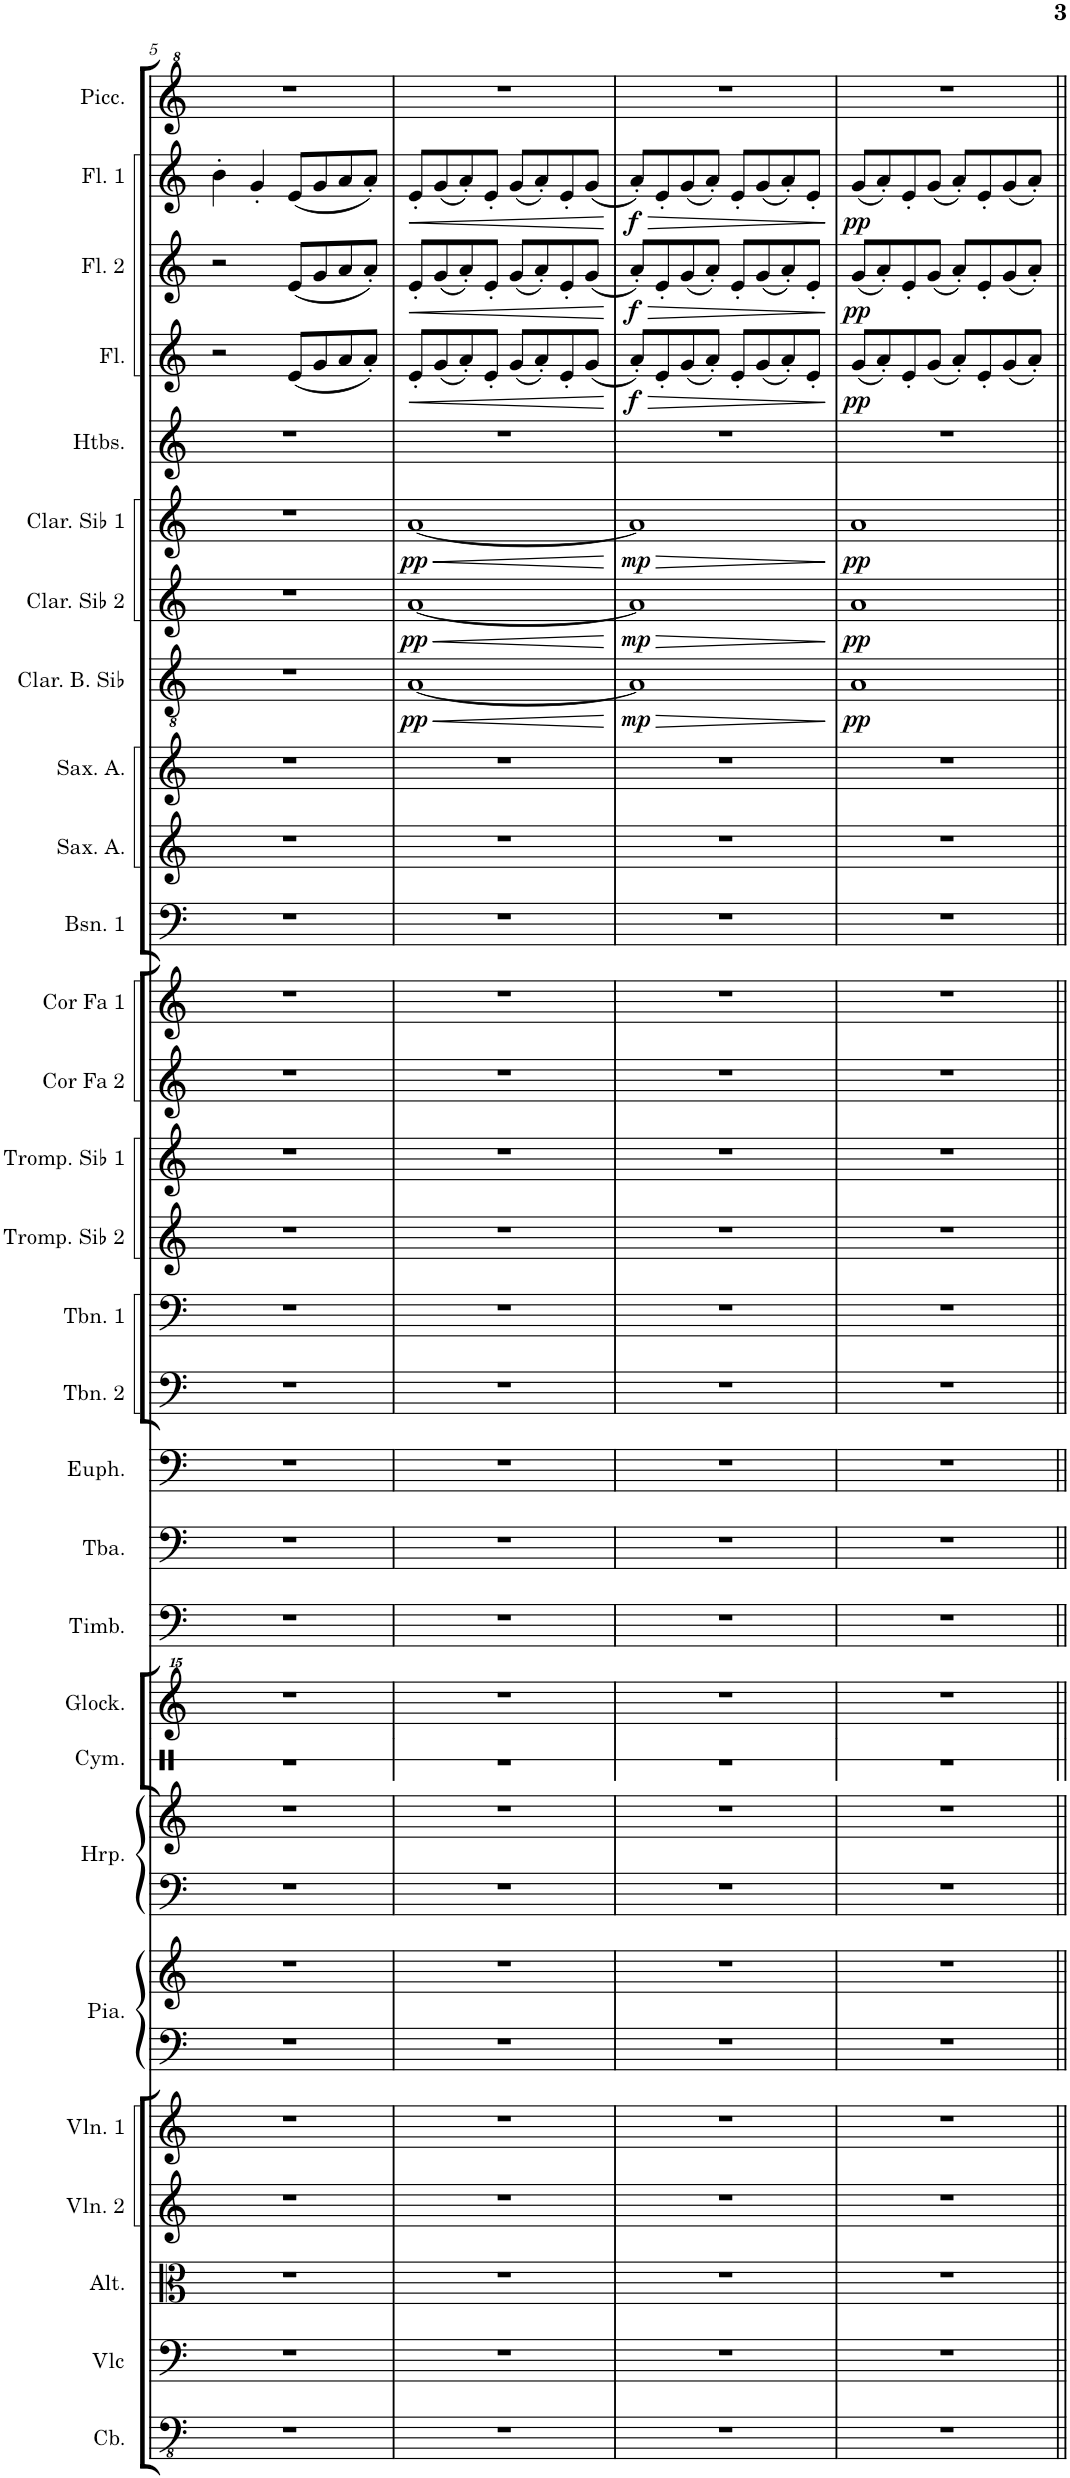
**kern	**kern	**kern	**kern	**kern	**kern	**kern	**kern	**kern	**kern	**kern	**kern	**kern	**kern	**kern	**kern	**kern	**kern	**kern	**kern	**kern	**kern	**kern	**kern	**dynam	**kern	**dynam	**kern	**dynam	**kern	**kern	**dynam	**kern	**dynam	**kern	**dynam	**kern
*part29	*part28	*part27	*part26	*part25	*part24	*part24	*part23	*part23	*part22	*part21	*part20	*part19	*part18	*part17	*part16	*part15	*part14	*part13	*part12	*part11	*part10	*part9	*part8	*part8	*part7	*part7	*part6	*part6	*part5	*part4	*part4	*part3	*part3	*part2	*part2	*part1
*staff31	*staff30	*staff29	*staff28	*staff27	*staff26	*staff25	*staff24	*staff23	*staff22	*staff21	*staff20	*staff19	*staff18	*staff17	*staff16	*staff15	*staff14	*staff13	*staff12	*staff11	*staff10	*staff9	*staff8	*staff8	*staff7	*staff7	*staff6	*staff6	*staff5	*staff4	*staff4	*staff3	*staff3	*staff2	*staff2	*staff1
*I"Contrebasse	*I"Violoncelle	*I"Alto	*I"Violon 2	*I"Violon 1	*I"Piano	*	*I"Harpe	*	*I"Cymbale	*I"Glockenspiel	*I"Timbales	*I"Tuba	*I"Euphonium	*I"Trombone 2	*I"Trombone 1	*I"Trompette en Sib 2	*I"Trompette en Sib 1	*I"Cor en Fa 2	*I"Cor en Fa 1	*I"Basson 1	*I"Saxophone Alto	*I"Saxophone Alto	*I"Clarinette Basse en Sib	*	*I"Clarinette en Sib 2	*	*I"Clarinette en Sib 1	*	*I"Hautbois	*I"Flûte 3	*	*I"Flûte 2	*	*I"Flûte 1	*	*I"Piccolo
*I'Cb.	*I'Vlc	*I'Alt.	*I'Vln. 2	*I'Vln. 1	*I'Pia.	*	*I'Hrp.	*	*I'Cym.	*I'Glock.	*I'Timb.	*I'Tba.	*I'Euph.	*I'Tbn. 2	*I'Tbn. 1	*I'Tromp. Sib 2	*I'Tromp. Sib 1	*I'Cor Fa 2	*I'Cor Fa 1	*I'Bsn. 1	*I'Sax. A.	*I'Sax. A.	*I'Clar. B. Sib	*	*I'Clar. Sib 2	*	*I'Clar. Sib 1	*	*I'Htbs.	*I'Fl.	*	*I'Fl. 2	*	*I'Fl. 1	*	*I'Picc.
!!LO:PB:g=z
*clefFv4	*clefF4	*clefC3	*clefG2	*clefG2	*clefF4	*clefG2	*clefF4	*clefG2	*clefX	*clefG^^2	*clefF4	*clefF4	*clefF4	*clefF4	*clefF4	*clefG2	*clefG2	*clefG2	*clefG2	*clefF4	*clefG2	*clefG2	*clefGv2	*	*clefG2	*	*clefG2	*	*clefG2	*clefG2	*	*clefG2	*	*clefG2	*	*clefG^2
*ITrd7c12	*	*	*	*	*	*	*	*	*	*	*	*	*	*	*	*ITrd1c2	*ITrd1c2	*ITrd4c7	*ITrd4c7	*	*ITrd5c9	*ITrd5c9	*ITrd8c14	*	*ITrd1c2	*	*ITrd1c2	*	*	*	*	*	*	*	*	*ITrd-7c-12
*k[]	*k[]	*k[]	*k[]	*k[]	*k[]	*k[]	*k[]	*k[]	*k[]	*k[]	*k[]	*k[]	*k[]	*k[]	*k[]	*k[]	*k[]	*k[]	*k[]	*k[]	*k[]	*k[]	*k[]	*	*k[]	*	*k[]	*	*k[]	*k[]	*	*k[]	*	*k[]	*	*k[]
*M4/4	*M4/4	*M4/4	*M4/4	*M4/4	*M4/4	*M4/4	*M4/4	*M4/4	*M4/4	*M4/4	*M4/4	*M4/4	*M4/4	*M4/4	*M4/4	*M4/4	*M4/4	*M4/4	*M4/4	*M4/4	*M4/4	*M4/4	*M4/4	*	*M4/4	*	*M4/4	*	*M4/4	*M4/4	*	*M4/4	*	*M4/4	*	*M4/4
*met(c)	*met(c)	*met(c)	*met(c)	*met(c)	*met(c)	*met(c)	*met(c)	*met(c)	*met(c)	*met(c)	*met(c)	*met(c)	*met(c)	*met(c)	*met(c)	*met(c)	*met(c)	*met(c)	*met(c)	*met(c)	*met(c)	*met(c)	*met(c)	*	*met(c)	*	*met(c)	*	*met(c)	*met(c)	*	*met(c)	*	*met(c)	*	*met(c)
=5	=5	=5	=5	=5	=5	=5	=5	=5	=5	=5	=5	=5	=5	=5	=5	=5	=5	=5	=5	=5	=5	=5	=5	=5	=5	=5	=5	=5	=5	=5	=5	=5	=5	=5	=5	=5
1r	1r	1r	1r	1r	1r	1r	1r	1r	1r	1r	1r	1r	1r	1r	1r	1r	1r	1r	1r	1r	1r	1r	1r	.	1r	.	1r	.	1r	2r	.	2r	.	4b'\	.	1r
.	.	.	.	.	.	.	.	.	.	.	.	.	.	.	.	.	.	.	.	.	.	.	.	.	.	.	.	.	.	.	.	.	.	4g'/	.	.
.	.	.	.	.	.	.	.	.	.	.	.	.	.	.	.	.	.	.	.	.	.	.	.	.	.	.	.	.	.	(8e/L	.	(8e/L	.	(8e/L	.	.
.	.	.	.	.	.	.	.	.	.	.	.	.	.	.	.	.	.	.	.	.	.	.	.	.	.	.	.	.	.	8g/	.	8g/	.	8g/	.	.
.	.	.	.	.	.	.	.	.	.	.	.	.	.	.	.	.	.	.	.	.	.	.	.	.	.	.	.	.	.	8a/	.	8a/	.	8a/	.	.
.	.	.	.	.	.	.	.	.	.	.	.	.	.	.	.	.	.	.	.	.	.	.	.	.	.	.	.	.	.	8a'/J)	.	8a'/J)	.	8a'/J)	.	.
=6	=6	=6	=6	=6	=6	=6	=6	=6	=6	=6	=6	=6	=6	=6	=6	=6	=6	=6	=6	=6	=6	=6	=6	=6	=6	=6	=6	=6	=6	=6	=6	=6	=6	=6	=6	=6
!	!	!	!	!	!	!	!	!	!	!	!	!	!	!	!	!	!	!	!	!	!	!	!	!LO:HP:b	!	!LO:HP:b	!	!LO:HP:b	!	!	!LO:HP:b	!	!LO:HP:b	!	!LO:HP:b	!
!	!	!	!	!	!	!	!	!	!	!	!	!	!	!	!	!	!	!	!	!	!	!	!	!LO:DY:n=1:b	!	!LO:DY:n=1:b	!	!LO:DY:n=1:b	!	!	!	!	!	!	!	!
1r	1r	1r	1r	1r	1r	1r	1r	1r	1r	1r	1r	1r	1r	1r	1r	1r	1r	1r	1r	1r	1r	1r	[1A	< pp	[1a	< pp	[1a	< pp	1r	8e'/L	<	8e'/L	<	8e'/L	<	1r
.	.	.	.	.	.	.	.	.	.	.	.	.	.	.	.	.	.	.	.	.	.	.	.	.	.	.	.	.	.	(8g/	.	(8g/	.	(8g/	.	.
.	.	.	.	.	.	.	.	.	.	.	.	.	.	.	.	.	.	.	.	.	.	.	.	.	.	.	.	.	.	8a'/)	.	8a'/)	.	8a'/)	.	.
.	.	.	.	.	.	.	.	.	.	.	.	.	.	.	.	.	.	.	.	.	.	.	.	.	.	.	.	.	.	8e'/J	.	8e'/J	.	8e'/J	.	.
.	.	.	.	.	.	.	.	.	.	.	.	.	.	.	.	.	.	.	.	.	.	.	.	.	.	.	.	.	.	(8g/L	.	(8g/L	.	(8g/L	.	.
.	.	.	.	.	.	.	.	.	.	.	.	.	.	.	.	.	.	.	.	.	.	.	.	.	.	.	.	.	.	8a'/)	.	8a'/)	.	8a'/)	.	.
.	.	.	.	.	.	.	.	.	.	.	.	.	.	.	.	.	.	.	.	.	.	.	.	.	.	.	.	.	.	8e'/	.	8e'/	.	8e'/	.	.
.	.	.	.	.	.	.	.	.	.	.	.	.	.	.	.	.	.	.	.	.	.	.	.	.	.	.	.	.	.	(8g/J	.	(8g/J	.	(8g/J	.	.
.	.	.	.	.	.	.	.	.	.	.	.	.	.	.	.	.	.	.	.	.	.	.	.	[	.	[	.	[	.	.	[	.	[	.	[	.
=7	=7	=7	=7	=7	=7	=7	=7	=7	=7	=7	=7	=7	=7	=7	=7	=7	=7	=7	=7	=7	=7	=7	=7	=7	=7	=7	=7	=7	=7	=7	=7	=7	=7	=7	=7	=7
!	!	!	!	!	!	!	!	!	!	!	!	!	!	!	!	!	!	!	!	!	!	!	!	!LO:HP:b	!	!LO:HP:b	!	!LO:HP:b	!	!	!LO:HP:b	!	!LO:HP:b	!	!LO:HP:b	!
!	!	!	!	!	!	!	!	!	!	!	!	!	!	!	!	!	!	!	!	!	!	!	!	!LO:DY:n=1:b	!	!LO:DY:n=1:b	!	!LO:DY:n=1:b	!	!	!LO:DY:n=1:b	!	!LO:DY:n=1:b	!	!LO:DY:n=1:b	!
1r	1r	1r	1r	1r	1r	1r	1r	1r	1r	1r	1r	1r	1r	1r	1r	1r	1r	1r	1r	1r	1r	1r	1A]	> mp	1a]	> mp	1a]	> mp	1r	8a'/L)	> f	8a'/L)	> f	8a'/L)	> f	1r
.	.	.	.	.	.	.	.	.	.	.	.	.	.	.	.	.	.	.	.	.	.	.	.	.	.	.	.	.	.	8e'/	.	8e'/	.	8e'/	.	.
.	.	.	.	.	.	.	.	.	.	.	.	.	.	.	.	.	.	.	.	.	.	.	.	.	.	.	.	.	.	(8g/	.	(8g/	.	(8g/	.	.
.	.	.	.	.	.	.	.	.	.	.	.	.	.	.	.	.	.	.	.	.	.	.	.	.	.	.	.	.	.	8a'/J)	.	8a'/J)	.	8a'/J)	.	.
.	.	.	.	.	.	.	.	.	.	.	.	.	.	.	.	.	.	.	.	.	.	.	.	.	.	.	.	.	.	8e'/L	.	8e'/L	.	8e'/L	.	.
.	.	.	.	.	.	.	.	.	.	.	.	.	.	.	.	.	.	.	.	.	.	.	.	.	.	.	.	.	.	(8g/	.	(8g/	.	(8g/	.	.
.	.	.	.	.	.	.	.	.	.	.	.	.	.	.	.	.	.	.	.	.	.	.	.	.	.	.	.	.	.	8a'/)	.	8a'/)	.	8a'/)	.	.
.	.	.	.	.	.	.	.	.	.	.	.	.	.	.	.	.	.	.	.	.	.	.	.	.	.	.	.	.	.	8e'/J	.	8e'/J	.	8e'/J	.	.
.	.	.	.	.	.	.	.	.	.	.	.	.	.	.	.	.	.	.	.	.	.	.	.	]	.	]	.	]	.	.	]	.	]	.	]	.
=8	=8	=8	=8	=8	=8	=8	=8	=8	=8	=8	=8	=8	=8	=8	=8	=8	=8	=8	=8	=8	=8	=8	=8	=8	=8	=8	=8	=8	=8	=8	=8	=8	=8	=8	=8	=8
!	!	!	!	!	!	!	!	!	!	!	!	!	!	!	!	!	!	!	!	!	!	!	!	!LO:DY:b	!	!LO:DY:b	!	!LO:DY:b	!	!	!LO:DY:b	!	!LO:DY:b	!	!LO:DY:b	!
1r	1r	1r	1r	1r	1r	1r	1r	1r	1r	1r	1r	1r	1r	1r	1r	1r	1r	1r	1r	1r	1r	1r	1A	pp	1a	pp	1a	pp	1r	(8g/L	pp	(8g/L	pp	(8g/L	pp	1r
.	.	.	.	.	.	.	.	.	.	.	.	.	.	.	.	.	.	.	.	.	.	.	.	.	.	.	.	.	.	8a'/)	.	8a'/)	.	8a'/)	.	.
.	.	.	.	.	.	.	.	.	.	.	.	.	.	.	.	.	.	.	.	.	.	.	.	.	.	.	.	.	.	8e'/	.	8e'/	.	8e'/	.	.
.	.	.	.	.	.	.	.	.	.	.	.	.	.	.	.	.	.	.	.	.	.	.	.	.	.	.	.	.	.	(8g/J	.	(8g/J	.	(8g/J	.	.
.	.	.	.	.	.	.	.	.	.	.	.	.	.	.	.	.	.	.	.	.	.	.	.	.	.	.	.	.	.	8a'/L)	.	8a'/L)	.	8a'/L)	.	.
.	.	.	.	.	.	.	.	.	.	.	.	.	.	.	.	.	.	.	.	.	.	.	.	.	.	.	.	.	.	8e'/	.	8e'/	.	8e'/	.	.
.	.	.	.	.	.	.	.	.	.	.	.	.	.	.	.	.	.	.	.	.	.	.	.	.	.	.	.	.	.	(8g/	.	(8g/	.	(8g/	.	.
.	.	.	.	.	.	.	.	.	.	.	.	.	.	.	.	.	.	.	.	.	.	.	.	.	.	.	.	.	.	8a'/J)	.	8a'/J)	.	8a'/J)	.	.
=||	=||	=||	=||	=||	=||	=||	=||	=||	=||	=||	=||	=||	=||	=||	=||	=||	=||	=||	=||	=||	=||	=||	=||	=||	=||	=||	=||	=||	=||	=||	=||	=||	=||	=||	=||	=||
*-	*-	*-	*-	*-	*-	*-	*-	*-	*-	*-	*-	*-	*-	*-	*-	*-	*-	*-	*-	*-	*-	*-	*-	*-	*-	*-	*-	*-	*-	*-	*-	*-	*-	*-	*-	*-
